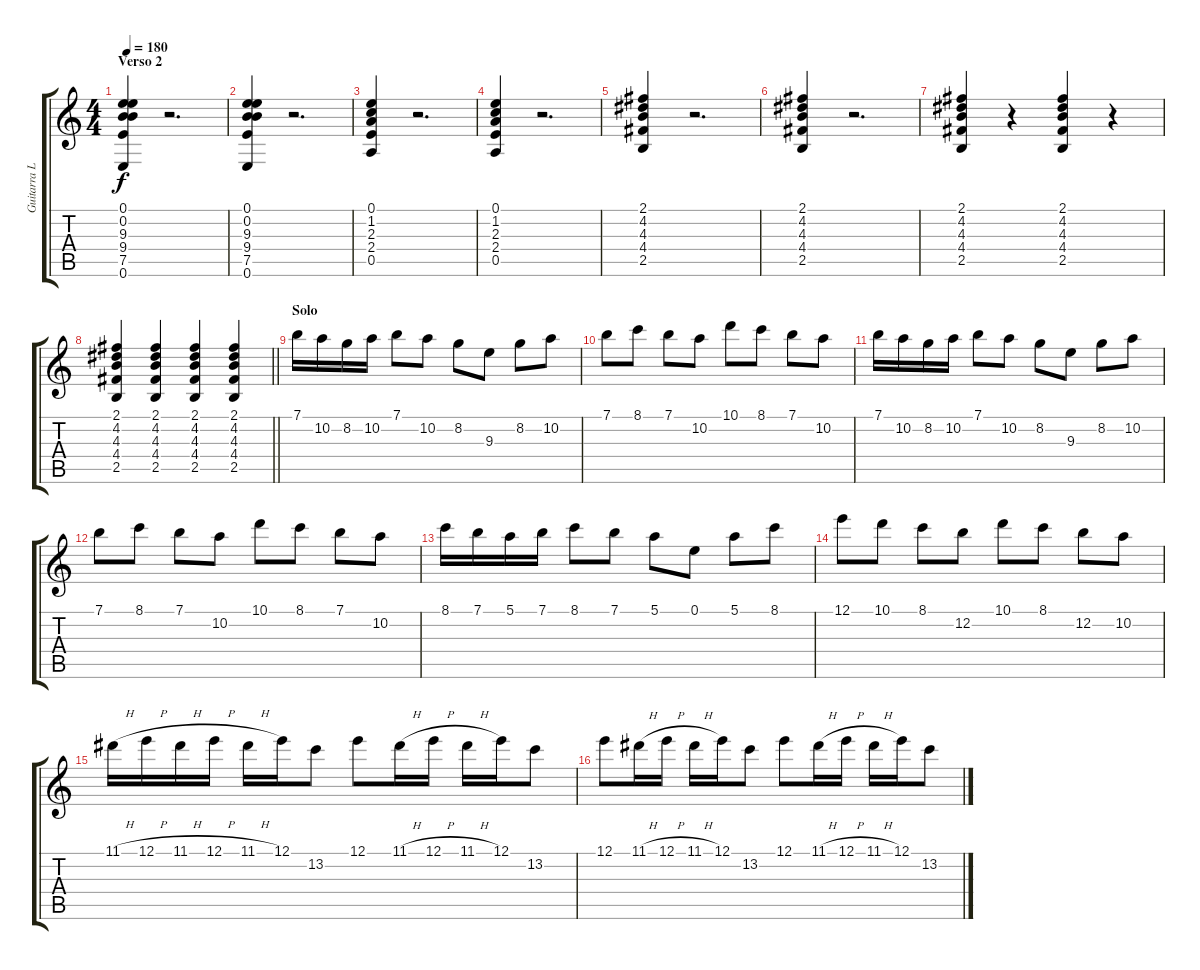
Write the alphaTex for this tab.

\track ("Guitarra Líder" "Guitarra L") {instrument distortionguitar}
\staff {score tabs}
\tuning (E4 B3 G3 D3 A2 E2) {hide}
\ts (4 4)
\section ("" "Verso 2")
\tempo 180
\clef g2
\ks c
(0.1 0.2 9.3 9.4 7.5 0.6).4{dy f} r.2{d} |
(0.1 0.2 9.3 9.4 7.5 0.6).4 r.2{d} |
(0.1 1.2 2.3 2.4 0.5).4 r.2{d} |
(0.1 1.2 2.3 2.4 0.5).4 r.2{d} |
(2.1 4.2 4.3 4.4 2.5).4 r.2{d} |
(2.1 4.2 4.3 4.4 2.5).4 r.2{d} |
(2.1 4.2 4.3 4.4 2.5).4 r.4 (2.1 4.2 4.3 4.4 2.5).4 r.4 |
\barLineRight lightlight
(2.1 4.2 4.3 4.4 2.5).4 (2.1 4.2 4.3 4.4 2.5).4 (2.1 4.2 4.3 4.4 2.5).4 (2.1 4.2 4.3 4.4 2.5).4 |
\section ("" "Solo")
7.1.16 10.2.16 8.2.16 10.2.16 7.1.8 10.2.8 8.2.8 9.3.8 8.2.8 10.2.8 |
7.1.8 8.1.8 7.1.8 10.2.8 10.1.8 8.1.8 7.1.8 10.2.8 |
7.1.16 10.2.16 8.2.16 10.2.16 7.1.8 10.2.8 8.2.8 9.3.8 8.2.8 10.2.8 |
7.1.8 8.1.8 7.1.8 10.2.8 10.1.8 8.1.8 7.1.8 10.2.8 |
8.1.16 7.1.16 5.1.16 7.1.16 8.1.8 7.1.8 5.1.8 0.1.8 5.1.8 8.1.8 |
12.1.8 10.1.8 8.1.8 12.2.8 10.1.8 8.1.8 12.2.8 10.2.8 |
11.1{h}.16 12.1{h}.16 11.1{h}.16 12.1{h}.16 11.1{h}.16 12.1.16 13.2.8 12.1.8 11.1{h}.16 12.1{h}.16 11.1{h}.16 12.1.16 13.2.8 |
12.1.8 11.1{h}.16 12.1{h}.16 11.1{h}.16 12.1.16 13.2.8 12.1.8 11.1{h}.16 12.1{h}.16 11.1{h}.16 12.1.16 13.2.8
